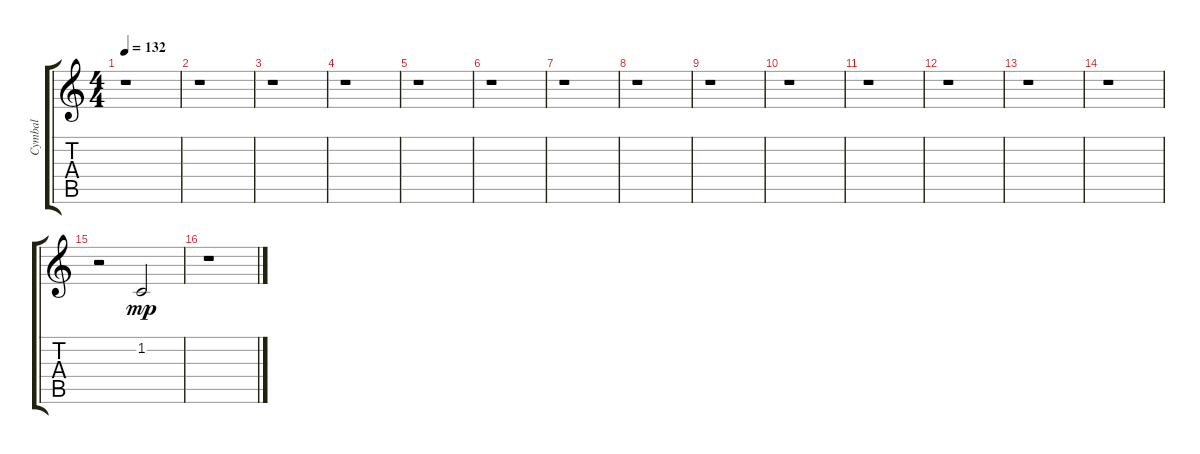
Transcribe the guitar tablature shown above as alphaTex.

\track ("Cymbal" "Cymbal") {instrument reversecymbal}
\staff {score tabs}
\tuning (E4 B3 G3 D3 A2 E2) {hide}
\ts (4 4)
\tempo 132
\clef g2
\ks c
r.1{dy mp} |
r.1 |
r.1 |
r.1 |
r.1 |
r.1 |
r.1 |
r.1 |
r.1 |
r.1 |
r.1 |
r.1 |
r.1 |
r.1 |
r.2 1.2.2 |
r.1
